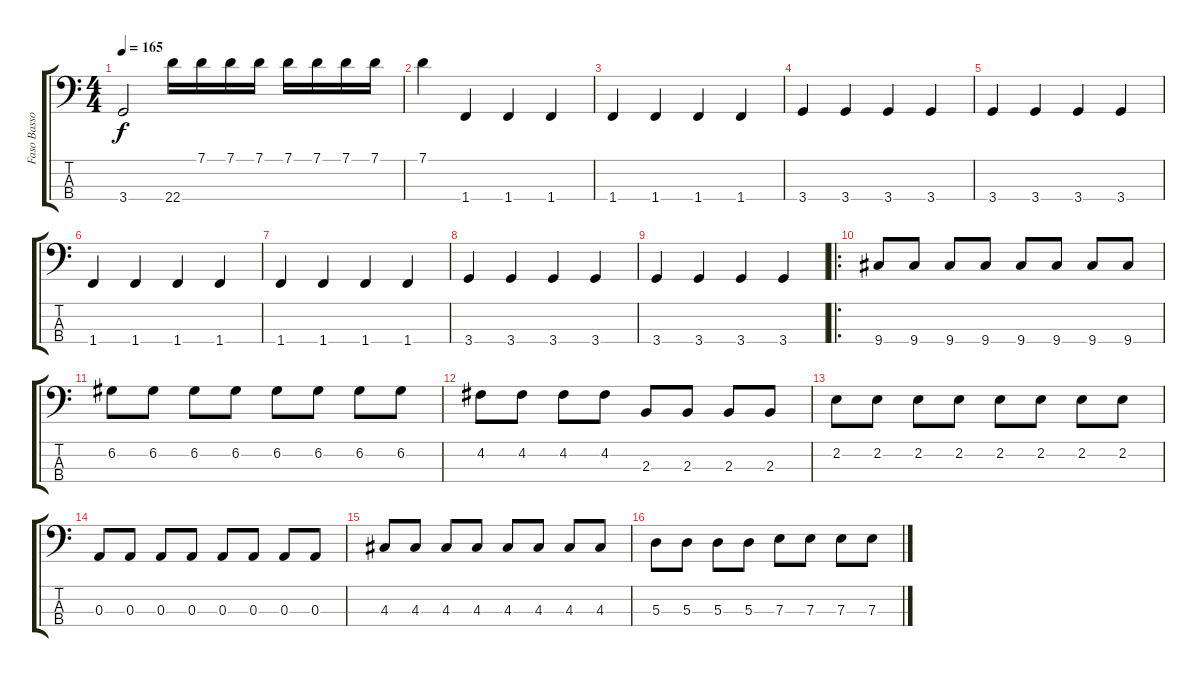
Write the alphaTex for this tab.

\track ("Faso Basso" "Faso Basso") {instrument electricbasspick}
\staff {score tabs}
\tuning (G2 D2 A1 E1) {hide}
\ts (4 4)
\tempo 165
\clef f4
\ks c
3.4{t}.2{dy f} 22.4.16 7.1.16 7.1.16 7.1.16 7.1.16 7.1.16 7.1.16 7.1.16 |
7.1.4 1.4.4 1.4.4 1.4.4 |
1.4.4 1.4.4 1.4.4 1.4.4 |
3.4.4 3.4.4 3.4.4 3.4.4 |
3.4.4 3.4.4 3.4.4 3.4.4 |
1.4.4 1.4.4 1.4.4 1.4.4 |
1.4.4 1.4.4 1.4.4 1.4.4 |
3.4.4 3.4.4 3.4.4 3.4.4 |
3.4.4 3.4.4 3.4.4 3.4.4 |
\ro
9.4.8 9.4.8 9.4.8 9.4.8 9.4.8 9.4.8 9.4.8 9.4.8 |
6.2.8 6.2.8 6.2.8 6.2.8 6.2.8 6.2.8 6.2.8 6.2.8 |
4.2.8 4.2.8 4.2.8 4.2.8 2.3.8 2.3.8 2.3.8 2.3.8 |
2.2.8 2.2.8 2.2.8 2.2.8 2.2.8 2.2.8 2.2.8 2.2.8 |
0.3.8 0.3.8 0.3.8 0.3.8 0.3.8 0.3.8 0.3.8 0.3.8 |
4.3.8 4.3.8 4.3.8 4.3.8 4.3.8 4.3.8 4.3.8 4.3.8 |
5.3.8 5.3.8 5.3.8 5.3.8 7.3.8 7.3.8 7.3.8 7.3.8
